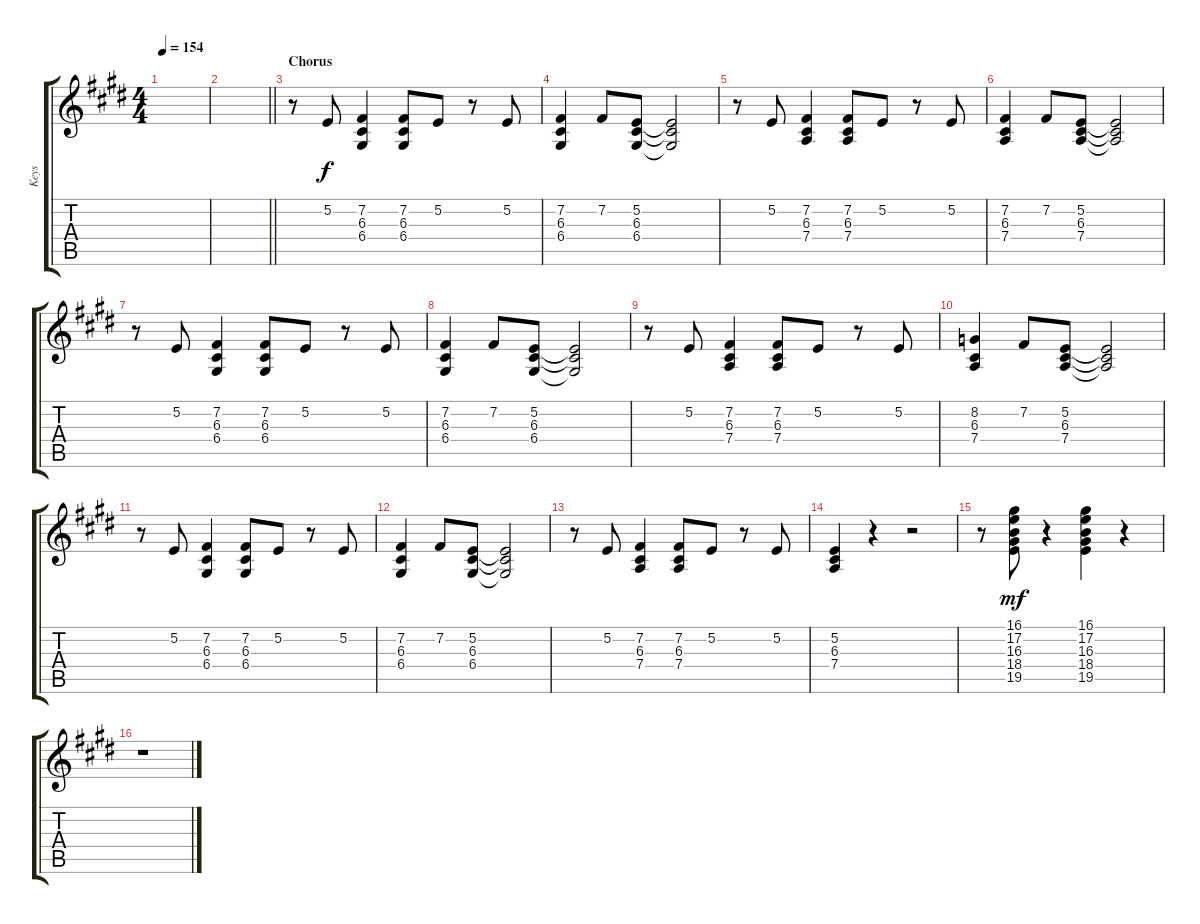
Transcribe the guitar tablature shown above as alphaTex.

\track ("Keys" "Keys") {instrument stringensemble1}
\staff {score tabs}
\tuning (E4 B3 G3 D3 A2 E2) {hide}
\ts (4 4)
\tempo 154
\clef g2
\ks e
|
\barLineRight lightlight
|
\section ("" "Chorus")
r.8 5.2.8{dy f} (7.2 6.3 6.4).4 (7.2 6.3 6.4).8 5.2.8 r.8 5.2.8 |
(7.2 6.3 6.4).4 7.2.8 (5.2 6.3 6.4).8 (5.2{t} 6.3{t} 6.4{t}).2 |
r.8 5.2.8 (7.2 6.3 7.4).4 (7.2 6.3 7.4).8 5.2.8 r.8 5.2.8 |
(7.2 6.3 7.4).4 7.2.8 (5.2 6.3 7.4).8 (5.2{t} 6.3{t} 7.4{t}).2 |
r.8 5.2.8 (7.2 6.3 6.4).4 (7.2 6.3 6.4).8 5.2.8 r.8 5.2.8 |
(7.2 6.3 6.4).4 7.2.8 (5.2 6.3 6.4).8 (5.2{t} 6.3{t} 6.4{t}).2 |
r.8 5.2.8 (7.2 6.3 7.4).4 (7.2 6.3 7.4).8 5.2.8 r.8 5.2.8 |
(8.2 6.3 7.4).4 7.2.8 (5.2 6.3 7.4).8 (5.2{t} 6.3{t} 7.4{t}).2 |
r.8 5.2.8 (7.2 6.3 6.4).4 (7.2 6.3 6.4).8 5.2.8 r.8 5.2.8 |
(7.2 6.3 6.4).4 7.2.8 (5.2 6.3 6.4).8 (5.2{t} 6.3{t} 6.4{t}).2 |
r.8 5.2.8 (7.2 6.3 7.4).4 (7.2 6.3 7.4).8 5.2.8 r.8 5.2.8 |
(5.2 6.3 7.4).4 r.4 r.2 |
r.8 (16.1 17.2 16.3 18.4 19.5).8{dy mf} r.4 (16.1 17.2 16.3 18.4 19.5).4 r.4 |
r.1
